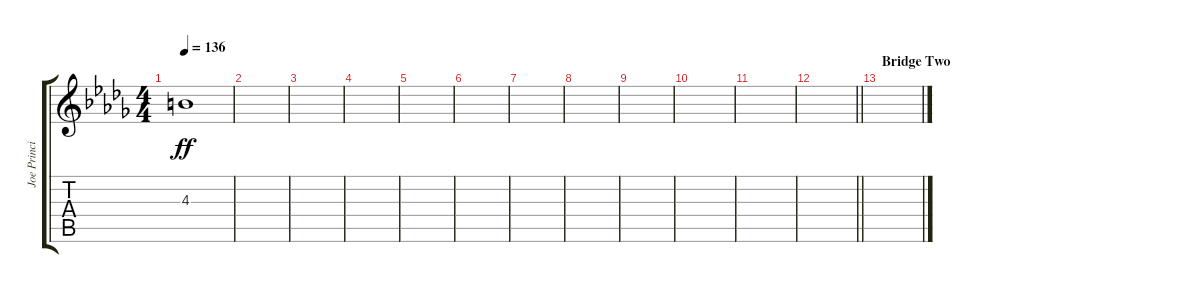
\track ("Joe Principe - Vocals" "Joe Princi") {instrument overdrivenguitar}
\staff {score tabs}
\tuning (E4 B3 G3 D3 A2 E2) {hide}
\ts (4 4)
\tempo 136
\clef g2
\ks db
4.3.1{dy ff} |
|
|
|
|
|
|
|
|
|
|
\barLineRight lightlight
|
\section ("" "Bridge Two")
